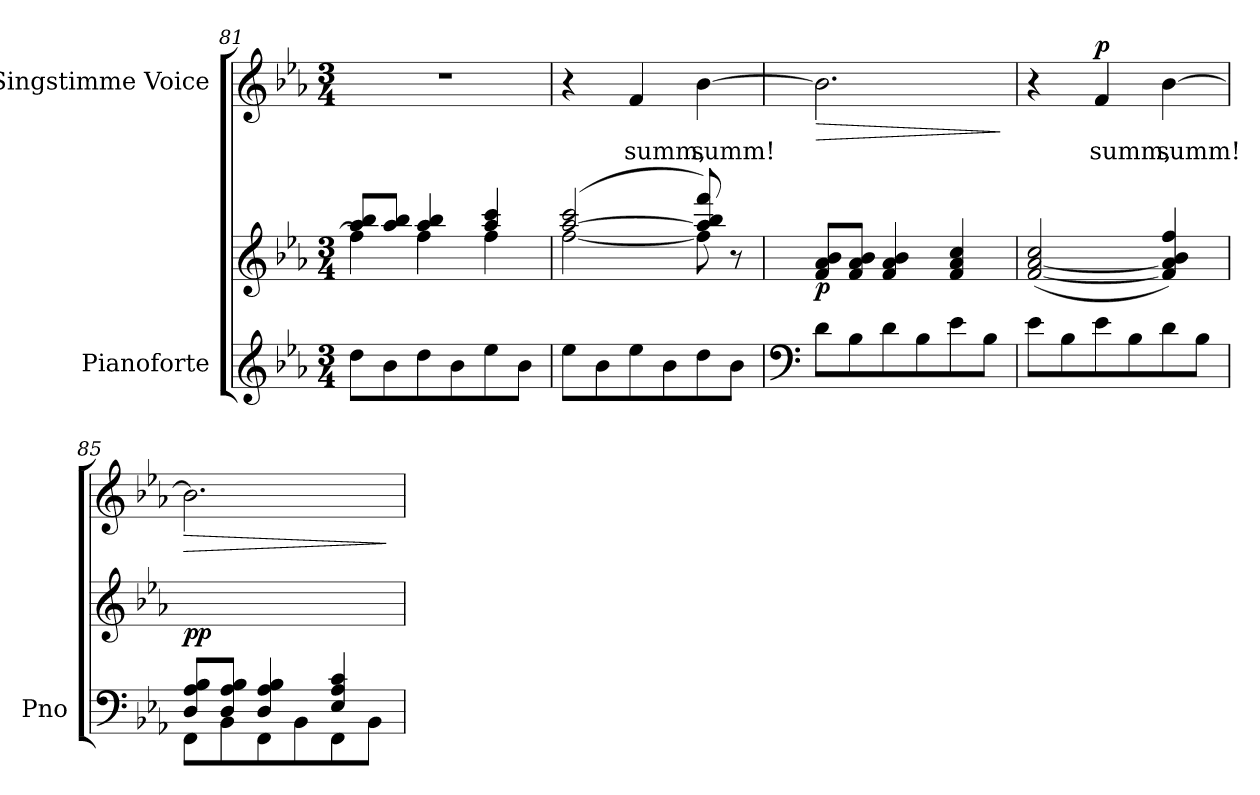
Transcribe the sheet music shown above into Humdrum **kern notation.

**kern	**kern	**dynam	**kern	**text	**dynam
*part2	*part2	*part2	*part1	*part1	*part1
*staff3	*staff2	*staff2/3	*staff1	*staff1	*staff1
*I"Pianoforte	*	*	*I"Singstimme Voice	*	*
*I'Pno	*	*	*	*	*
*clefG2	*clefG2	*	*clefG2	*	*
*k[b-e-a-]	*k[b-e-a-]	*	*k[b-e-a-]	*	*
*M3/4	*M3/4	*	*M3/4	*	*
*MM71	*MM71	*	*MM71	*	*
=81	=81	=81	=81	=81	=81
*	*^	*	*	*	*
8dd\L	8aa-/ 8bb-/L	4ff\]	.	2.r	.	.
8b-\	8aa-/ 8bb-/J	.	.	.	.	.
8dd\	4aa-/ 4bb-/	4ff\	.	.	.	.
8b-\	.	.	.	.	.	.
8ee-\	4aa-/ 4ccc/	4ff\	.	.	.	.
8b-\J	.	.	.	.	.	.
=82	=82	=82	=82	=82	=82	=82
8ee-\L	(>[2aa-/ 2ccc/	[2ff\	.	4r	.	.
8b-\	.	.	.	.	.	.
!	!	!	!	!	!LO:LY:b	!
8ee-\	.	.	.	4f/	summ,	.
8b-\	.	.	.	.	.	.
!	!	!	!	!	!LO:LY:b	!
8dd\	8aa-/] 8bb-/ 8fff/)	8ff\]	.	[4b-\	summ!	.
8b-\J	8r	8ryy	.	.	.	.
*	*v	*v	*	*	*	*
=83	=83	=83	=83	=83	=83
*clefF4	*	*	*	*	*
*	*^	*	*	*	*
!	!	!	!LO:DY:b	!	!	!LO:HP:b
*	*v	*v	*	*	*	*
8d\L	8f/ 8a-/ 8b-/L	p	2.b-\]	.	>
8B-\	8f/ 8a-/ 8b-/J	.	.	.	.
8d\	4f/ 4a-/ 4b-/	.	.	.	.
8B-\	.	.	.	.	.
8e-\	4f/ 4a-/ 4cc/	.	.	.	.
8B-\J	.	.	.	.	.
.	.	.	.	.	]
!!LO:LB:g=z
=84	=84	=84	=84	=84	=84
*	*	*	*MM69	*	*
8e-\L	(>[2f/ [2a-/ 2cc/	.	4r	.	.
8B-\	.	.	.	.	.
!	!	!	!	!LO:LY:b	!LO:DY:a
8e-\	.	.	4f/	summ,	p
8B-\	.	.	.	.	.
!	!	!	!	!LO:LY:b	!
8d\	4f/] 4a-/] 4b-/ 4ff/)	.	[4b-\	summ!	.
8B-\J	.	.	.	.	.
=85	=85	=85	=85	=85	=85
*^	*	*	*	*	*
!	!	!	!LO:DY:b	!	!	!LO:HP:b
8D/ 8A-/ 8B-/L	8FF\L	2.ryy	pp	2.b-\]	.	>
8D/ 8A-/ 8B-/J	8BB-\	.	.	.	.	.
4D/ 4A-/ 4B-/	8FF\	.	.	.	.	.
.	8BB-\	.	.	.	.	.
4E-/ 4A-/ 4c/	8FF\	.	.	.	.	.
.	8BB-\J	.	.	.	.	.
*v	*v	*	*	*	*	*
.	.	.	.	.	]
=	=	=	=	=	=
*-	*-	*-	*-	*-	*-
